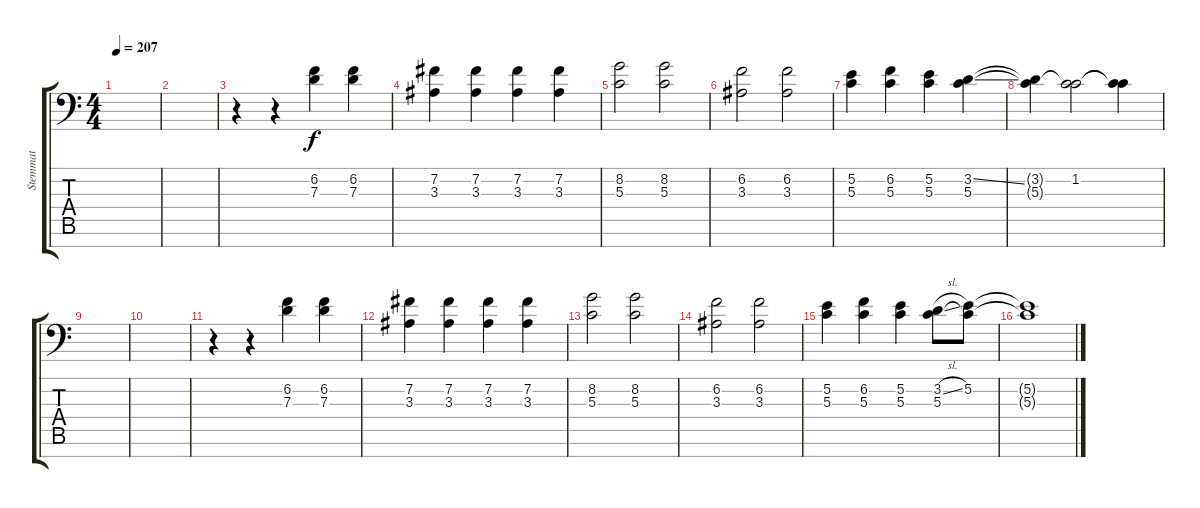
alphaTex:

\track ("Stemmat" "Stemmat") {instrument cello}
\staff {score tabs}
\tuning (E4 B3 G3 D3 A2 D2 A1) {hide}
\ts (4 4)
\tempo 207
\clef f4
\ks c
|
|
r.4 r.4 (6.2 7.3).4 (6.2 7.3).4 |
(7.2 3.3).4 (7.2 3.3).4 (7.2 3.3).4 (7.2 3.3).4 |
(8.2 5.3).2 (8.2 5.3).2 |
(6.2 3.3).2 (6.2 3.3).2 |
(5.2 5.3).4 (6.2 5.3).4 (5.2 5.3).4 (3.2{ss} 5.3).4 |
(3.2{t} 5.3{t}).4 (1.2 5.3{t}).2 (1.2{t} 5.3{t}).4 |
|
|
r.4 r.4 (6.2 7.3).4 (6.2 7.3).4 |
(7.2 3.3).4 (7.2 3.3).4 (7.2 3.3).4 (7.2 3.3).4 |
(8.2 5.3).2 (8.2 5.3).2 |
(6.2 3.3).2 (6.2 3.3).2 |
(5.2 5.3).4 (6.2 5.3).4 (5.2 5.3).4 (3.2{sl} 5.3).8 (5.2 5.3{t}).8 |
(5.2{t} 5.3{t}).1
